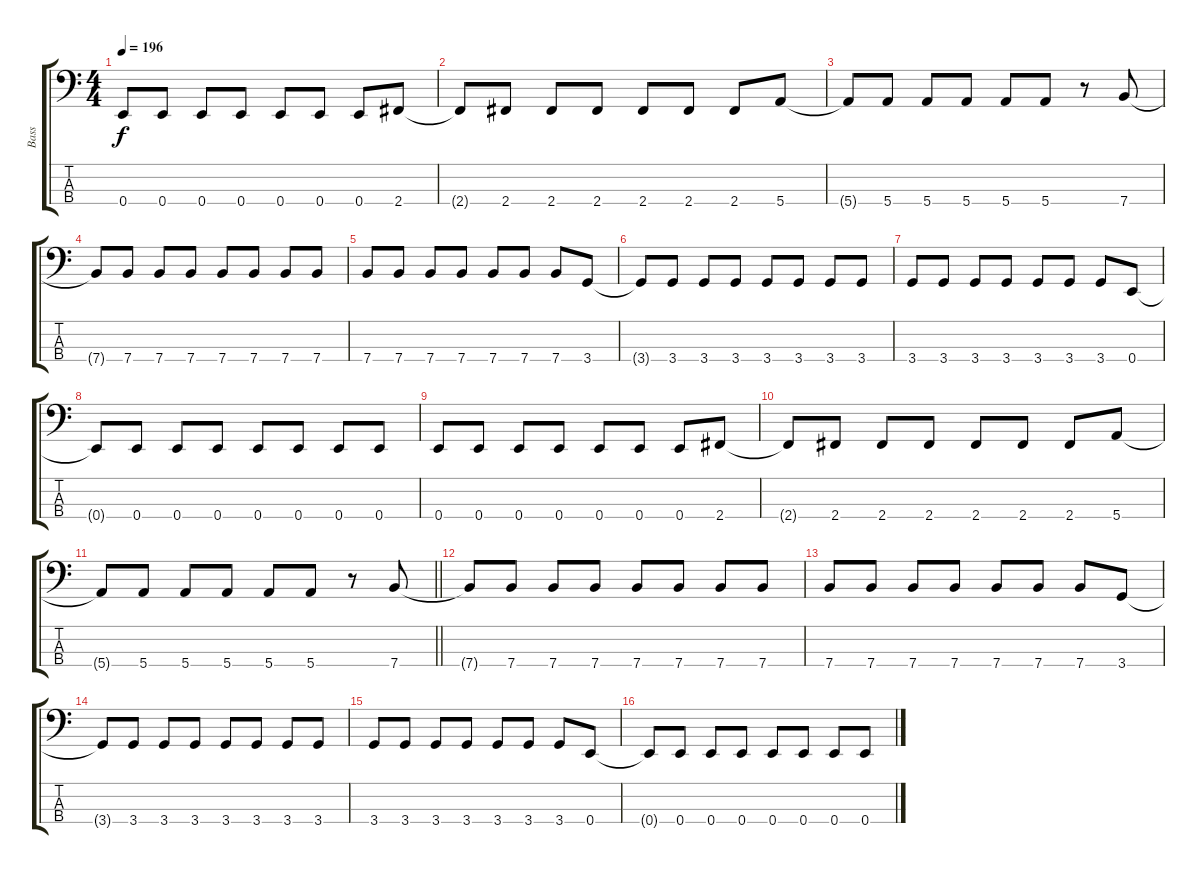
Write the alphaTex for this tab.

\track ("Bass" "Bass") {instrument electricbassfinger}
\staff {score tabs}
\tuning (G2 D2 A1 E1) {hide}
\ts (4 4)
\tempo 196
\clef f4
\ks c
0.4.8{dy f} 0.4.8 0.4.8 0.4.8 0.4.8 0.4.8 0.4.8 2.4.8 |
2.4{t}.8 2.4.8 2.4.8 2.4.8 2.4.8 2.4.8 2.4.8 5.4.8 |
5.4{t}.8 5.4.8 5.4.8 5.4.8 5.4.8 5.4.8 r.8 7.4.8 |
7.4{t}.8 7.4.8 7.4.8 7.4.8 7.4.8 7.4.8 7.4.8 7.4.8 |
7.4.8 7.4.8 7.4.8 7.4.8 7.4.8 7.4.8 7.4.8 3.4.8 |
3.4{t}.8 3.4.8 3.4.8 3.4.8 3.4.8 3.4.8 3.4.8 3.4.8 |
3.4.8 3.4.8 3.4.8 3.4.8 3.4.8 3.4.8 3.4.8 0.4.8 |
0.4{t}.8 0.4.8 0.4.8 0.4.8 0.4.8 0.4.8 0.4.8 0.4.8 |
0.4.8 0.4.8 0.4.8 0.4.8 0.4.8 0.4.8 0.4.8 2.4.8 |
2.4{t}.8 2.4.8 2.4.8 2.4.8 2.4.8 2.4.8 2.4.8 5.4.8 |
\barLineRight lightlight
5.4{t}.8 5.4.8 5.4.8 5.4.8 5.4.8 5.4.8 r.8 7.4.8 |
7.4{t}.8 7.4.8 7.4.8 7.4.8 7.4.8 7.4.8 7.4.8 7.4.8 |
7.4.8 7.4.8 7.4.8 7.4.8 7.4.8 7.4.8 7.4.8 3.4.8 |
3.4{t}.8 3.4.8 3.4.8 3.4.8 3.4.8 3.4.8 3.4.8 3.4.8 |
3.4.8 3.4.8 3.4.8 3.4.8 3.4.8 3.4.8 3.4.8 0.4.8 |
0.4{t}.8 0.4.8 0.4.8 0.4.8 0.4.8 0.4.8 0.4.8 0.4.8
